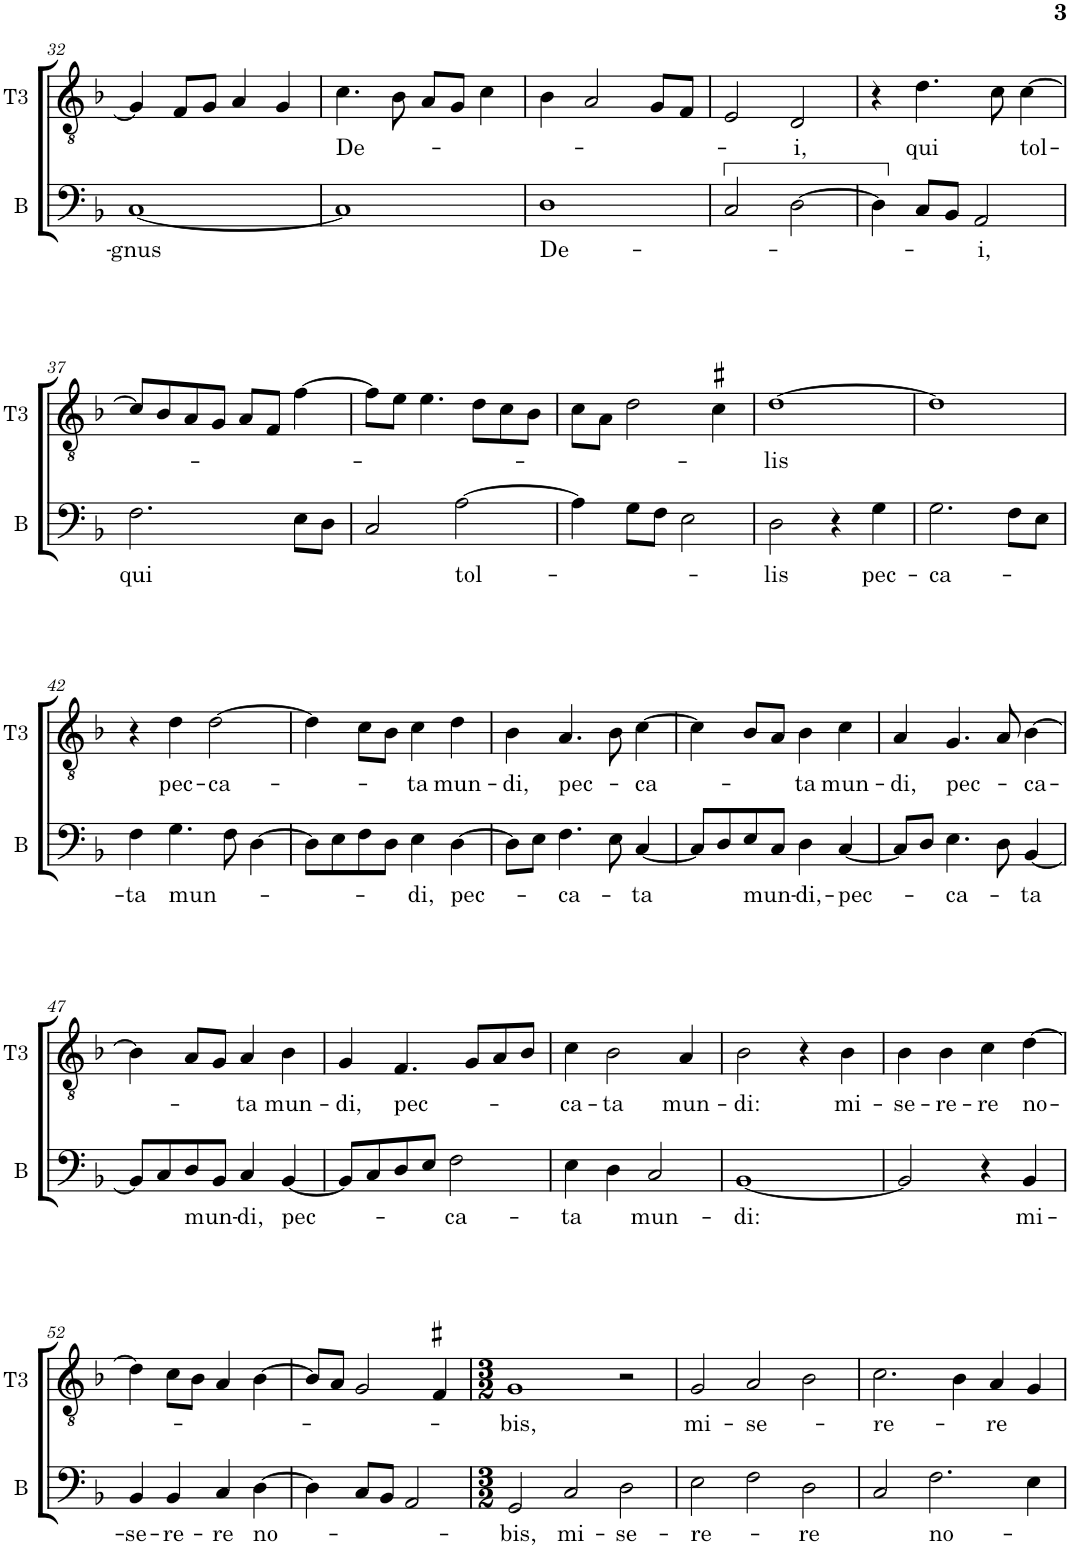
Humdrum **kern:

**kern	**text	**kern	**text
*part2	*part2	*part1	*part1
*staff2	*staff2	*staff1	*staff1
*I"B	*	*I"T3	*
*I'B	*	*I'T3	*
!!LO:PB:g=z
*clefF4	*	*clefGv2	*
*k[b-]	*	*k[b-]	*
*M2/2	*	*M2/2	*
*met(c|)	*	*met(c|)	*
=32	=32	=32	=32
!	!LO:LY:b	!	!
[1C	-gnus	4G/]	.
.	.	8F/L	.
.	.	8G/J	.
.	.	4A/	.
.	.	4G/	.
=33	=33	=33	=33
!	!	!	!LO:LY:b
1C]	.	4.c\	De-
.	.	8B-\	.
.	.	8A/L	.
.	.	8G/J	.
.	.	4c\	.
=34	=34	=34	=34
!	!LO:LY:b	!	!
1D	De-	4B-\	.
.	.	2A/	.
.	.	8G/L	.
.	.	8F/J	.
=35	=35	=35	=35
2C/	.	2E/	.
!	!	!	!LO:LY:b
[2D\	.	2D/	-i,
=36	=36	=36	=36
4D\]	.	4r	.
!	!	!	!LO:LY:b
8C/L	.	4.d\	qui
8BB-/J	.	.	.
!	!LO:LY:b	!	!
2AA/	-i,	.	.
.	.	8c\	.
!	!	!	!LO:LY:b
.	.	[4c\	tol-
!!LO:LB:g=z
=37	=37	=37	=37
!	!LO:LY:b	!	!
2.F\	qui	8c/L]	.
.	.	8B-/	.
.	.	8A/	.
.	.	8G/J	.
.	.	8A/L	.
.	.	8F/J	.
8E\L	.	[4f\	.
8D\J	.	.	.
=38	=38	=38	=38
2C/	.	8f\L]	.
.	.	8e\J	.
.	.	4.e\	.
!	!LO:LY:b	!	!
[2A\	tol-	.	.
.	.	8d\L	.
.	.	8c\	.
.	.	8B-\J	.
=39	=39	=39	=39
4A\]	.	8c\L	.
.	.	8A\J	.
8G\L	.	2d\	.
8F\J	.	.	.
2E\	.	.	.
.	.	4c#X\	.
=40	=40	=40	=40
!	!LO:LY:b	!	!LO:LY:b
2D\	-lis	[1d	-lis
4r	.	.	.
!	!LO:LY:b	!	!
4G\	pec-	.	.
=41	=41	=41	=41
!	!LO:LY:b	!	!
2.G\	-ca-	1d]	.
8F\L	.	.	.
8E\J	.	.	.
!!LO:LB:g=z
=42	=42	=42	=42
!	!LO:LY:b	!	!
4F\	-ta	4r	.
!	!LO:LY:b	!	!LO:LY:b
4.G\	mun-	4d\	pec-
!	!	!	!LO:LY:b
.	.	[2d\	-ca-
8F\	.	.	.
[4D\	.	.	.
=43	=43	=43	=43
8D\L]	.	4d\]	.
8E\	.	.	.
8F\	.	8c\L	.
8D\J	.	8B-\J	.
!	!LO:LY:b	!	!LO:LY:b
4E\	-di,	4c\	-ta
!	!LO:LY:b	!	!LO:LY:b
[4D\	pec-	4d\	mun-
=44	=44	=44	=44
!	!	!	!LO:LY:b
8D\L]	.	4B-\	-di,
8E\J	.	.	.
!	!LO:LY:b	!	!LO:LY:b
4.F\	-ca-	4.A/	pec-
8E\	.	8B-\	.
!	!LO:LY:b	!	!LO:LY:b
[4C/	-ta	[4c\	-ca-
=45	=45	=45	=45
8C/L]	.	4c\]	.
8D/	.	.	.
!	!LO:LY:b	!	!
8E/	mun-	8B-/L	.
8C/J	.	8A/J	.
!	!LO:LY:b	!	!LO:LY:b
4D\	-di,-	4B-\	-ta
!	!LO:LY:b	!	!LO:LY:b
[4C/	-pec-	4c\	mun-
=46	=46	=46	=46
!	!	!	!LO:LY:b
8C/L]	.	4A/	-di,
8D/J	.	.	.
!	!LO:LY:b	!	!LO:LY:b
4.E\	-ca-	4.G/	pec-
8D\	.	8A/	.
!	!LO:LY:b	!	!LO:LY:b
[4BB-/	-ta	[4B-\	-ca-
!!LO:LB:g=z
=47	=47	=47	=47
8BB-/L]	.	4B-\]	.
8C/	.	.	.
!	!LO:LY:b	!	!
8D/	mun-	8A/L	.
8BB-/J	.	8G/J	.
!	!LO:LY:b	!	!LO:LY:b
4C/	-di,	4A/	-ta
!	!LO:LY:b	!	!LO:LY:b
[4BB-/	pec-	4B-\	mun-
=48	=48	=48	=48
!	!	!	!LO:LY:b
8BB-/L]	.	4G/	-di,
8C/	.	.	.
!	!	!	!LO:LY:b
8D/	.	4.F/	pec-
8E/J	.	.	.
!	!LO:LY:b	!	!
2F\	-ca-	.	.
.	.	8G/L	.
.	.	8A/	.
.	.	8B-/J	.
=49	=49	=49	=49
!	!LO:LY:b	!	!LO:LY:b
4E\	-ta	4c\	-ca-
!	!	!	!LO:LY:b
4D\	.	2B-\	-ta
!	!LO:LY:b	!	!
2C/	mun-	.	.
!	!	!	!LO:LY:b
.	.	4A/	mun-
=50	=50	=50	=50
!	!LO:LY:b	!	!LO:LY:b
[1BB-	-di:	2B-\	-di:
.	.	4r	.
!	!	!	!LO:LY:b
.	.	4B-\	mi-
=51	=51	=51	=51
!	!	!	!LO:LY:b
2BB-/]	.	4B-\	-se-
!	!	!	!LO:LY:b
.	.	4B-\	-re-
!	!	!	!LO:LY:b
4r	.	4c\	-re
!	!LO:LY:b	!	!LO:LY:b
4BB-/	mi-	[4d\	no-
!!LO:LB:g=z
=52	=52	=52	=52
!	!LO:LY:b	!	!
4BB-/	-se-	4d\]	.
!	!LO:LY:b	!	!
4BB-/	-re-	8c\L	.
.	.	8B-\J	.
!	!LO:LY:b	!	!
4C/	-re	4A/	.
!	!LO:LY:b	!	!
[4D\	no-	[4B-\	.
=53	=53	=53	=53
4D\]	.	8B-/L]	.
.	.	8A/J	.
8C/L	.	2G/	.
8BB-/J	.	.	.
2AA/	.	.	.
.	.	4F#X/	.
=54	=54	=54	=54
*M3/2	*	*M3/2	*
!	!LO:LY:b	!	!LO:LY:b
2GG/	-bis,	1G	-bis,
!	!LO:LY:b	!	!
2C/	mi-	.	.
!	!LO:LY:b	!	!
2D\	-se-	2r	.
=55	=55	=55	=55
!	!LO:LY:b	!	!LO:LY:b
2E\	-re-	2G/	mi-
!	!	!	!LO:LY:b
2F\	.	2A/	-se-
!	!LO:LY:b	!	!
2D\	-re	2B-\	.
=56	=56	=56	=56
!	!	!	!LO:LY:b
2C/	.	2.c\	-re-
!	!LO:LY:b	!	!
2.F\	no-	.	.
.	.	4B-\	.
!	!	!	!LO:LY:b
.	.	4A/	-re
4E\	.	4G/	.
=	=	=	=
*-	*-	*-	*-
